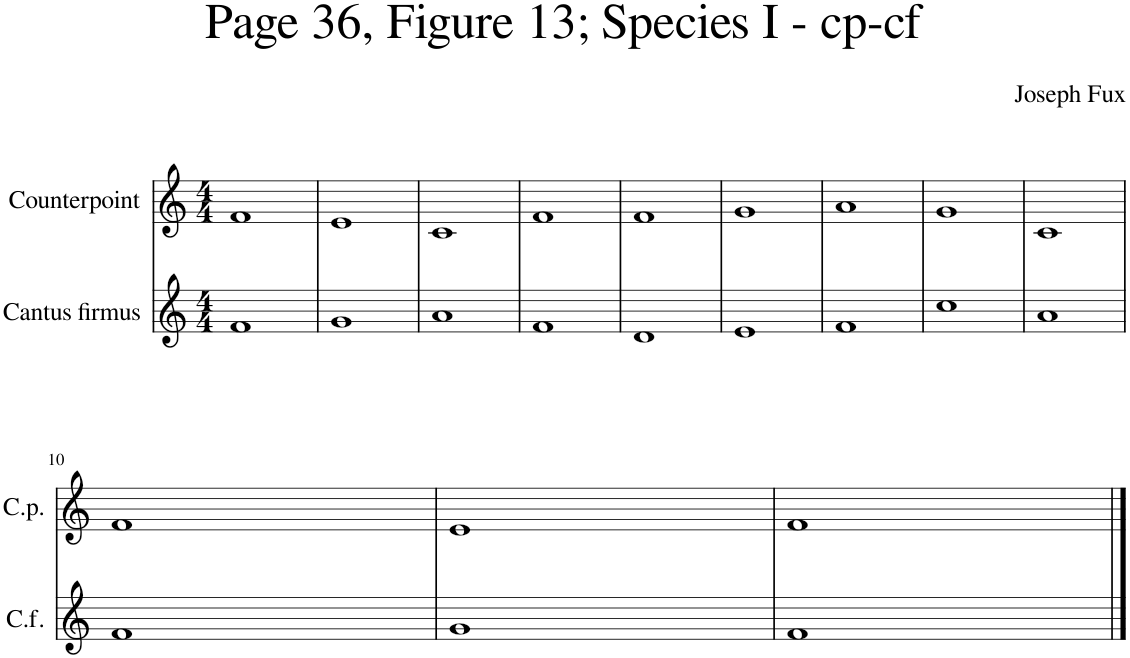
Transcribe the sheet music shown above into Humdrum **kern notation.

**kern	**kern
*part2	*part1
*staff2	*staff1
*I"Cantus firmus	*I"Counterpoint
*I'C.f.	*I'C.p.
*clefG2	*clefG2
*k[]	*k[]
*M4/4	*M4/4
=1	=1
1f	1f
=2	=2
1g	1e
=3	=3
1a	1c
=4	=4
1f	1f
=5	=5
1d	1f
=6	=6
1e	1g
=7	=7
1f	1a
=8	=8
1cc	1g
=9	=9
1a	1c
!!LO:LB:g=z
=10	=10
1f	1f
=11	=11
1g	1e
=12	=12
1f	1f
==	==
*-	*-
